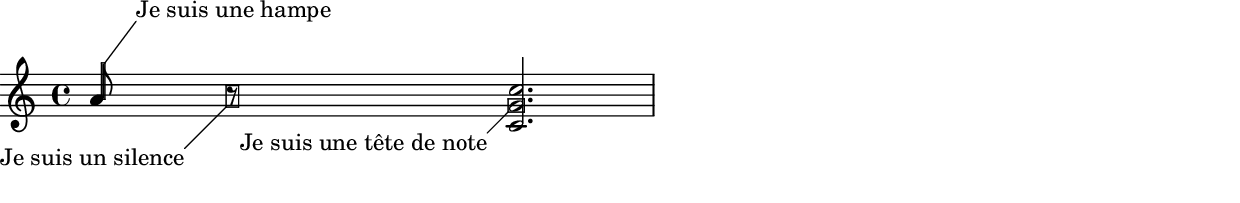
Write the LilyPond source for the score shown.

%% Generated by lilypond-book
%% Options: [exampleindent=10.16\mm,indent=0\mm,line-width=160\mm,paper-height=845.047\pt,paper-width=597.508\pt,papersize='(cons (* 597.508 pt) (* 845.047 pt)),quote]
\include "lilypond-book-preamble.ly"


% ****************************************************************
% Start cut-&-pastable-section
% ****************************************************************

#(ly:set-option 'eps-box-padding 3.000000)



\paper {
  #(set-paper-size '(cons (* 597.508 pt) (* 845.047 pt)))
  indent = 0\mm
  line-width = 160\mm
  % offset the left padding, also add 1mm as lilypond creates cropped
  % images with a little space on the right
  line-width = #(- line-width (* mm  3.000000) (* mm 1))
  line-width = 160\mm - 2.0 * 10.16\mm
  % offset the left padding, also add 1mm as lilypond creates cropped
  % images with a little space on the right
  line-width = #(- line-width (* mm  3.000000) (* mm 1))
}

\layout {
  
}




% ****************************************************************
% ly snippet:
% ****************************************************************
\sourcefileline 1298
\new Voice \with { \consists Balloon_engraver }
\relative c'' {
  \balloonGrobText #'Stem #'(3 . 4) \markup { "Je suis une hampe" }
  a8
  \balloonGrobText #'Rest #'(-4 . -4) \markup { "Je suis un silence" }
  r
  \balloonLengthOn
  <c, g'-\balloonText #'(-2 . -2) \markup { "Je suis une tête de note" } c>2.
}


% ****************************************************************
% end ly snippet
% ****************************************************************
